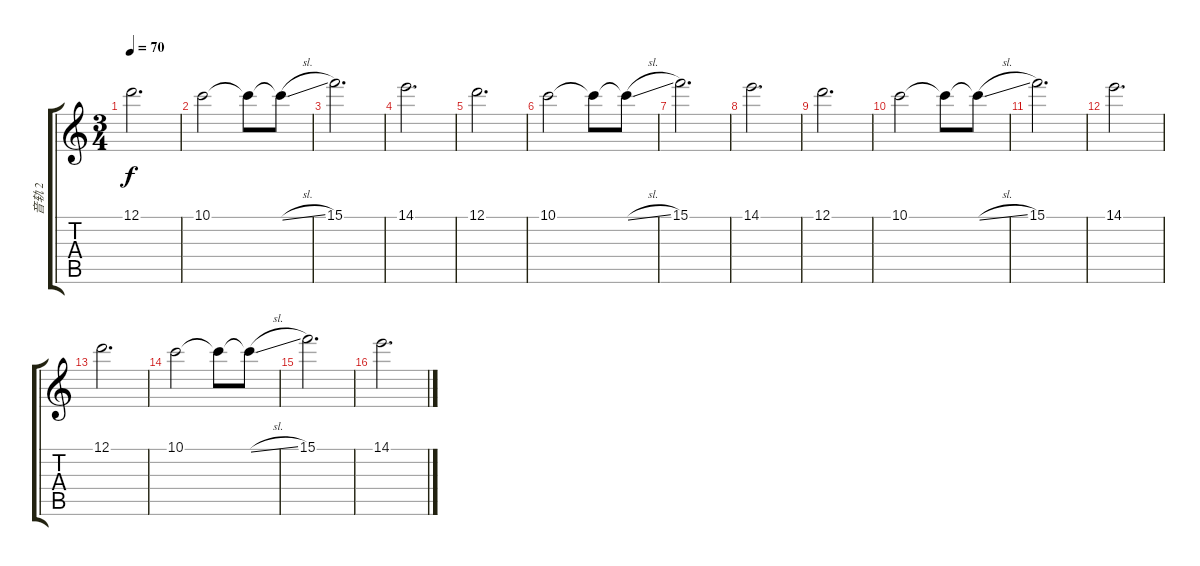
\track ("音轨 2" "音轨 2") {instrument distortionguitar}
\staff {score tabs}
\tuning (D4 A3 F3 C3 G2 D2) {hide}
\ts (3 4)
\tempo 70
\clef g2
\ks c
12.1.2{d dy f} |
10.1.2 10.1{t}.8 10.1{sl t}.8 |
15.1.2{d} |
14.1.2{d} |
12.1.2{d} |
10.1.2 10.1{t}.8 10.1{sl t}.8 |
15.1.2{d} |
14.1.2{d} |
12.1.2{d} |
10.1.2 10.1{t}.8 10.1{sl t}.8 |
15.1.2{d} |
14.1.2{d} |
12.1.2{d} |
10.1.2 10.1{t}.8 10.1{sl t}.8 |
15.1.2{d} |
14.1.2{d}
